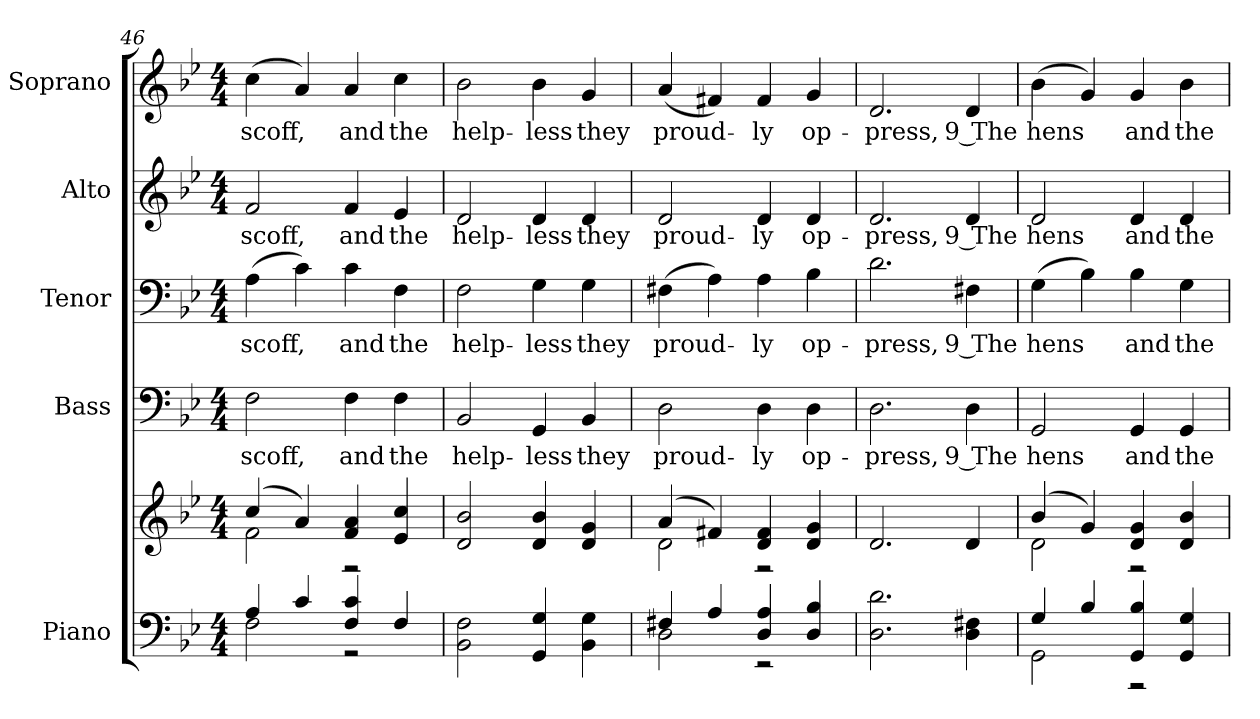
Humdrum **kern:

**kern	**kern	**kern	**text	**kern	**text	**kern	**text	**kern	**text
*part5	*part5	*part4	*part4	*part3	*part3	*part2	*part2	*part1	*part1
*staff6	*staff5	*staff4	*staff4	*staff3	*staff3	*staff2	*staff2	*staff1	*staff1
*I"Piano	*	*I"Bass	*	*I"Tenor	*	*I"Alto	*	*I"Soprano	*
*I'Pno.	*	*I'B.	*	*I'T.	*	*I'A.	*	*I'S.	*
*clefF4	*clefG2	*clefF4	*	*clefF4	*	*clefG2	*	*clefG2	*
*k[b-e-]	*k[b-e-]	*k[b-e-]	*	*k[b-e-]	*	*k[b-e-]	*	*k[b-e-]	*
*B-:	*B-:	*B-:	*	*B-:	*	*B-:	*	*B-:	*
*M4/4	*M4/4	*M4/4	*	*M4/4	*	*M4/4	*	*M4/4	*
=46	=46	=46	=46	=46	=46	=46	=46	=46	=46
*^	*^	*	*	*	*	*	*	*	*
!	!	!	!	!	!LO:LY:b:color=#000000	!	!	!	!	!	!
!	!	!	!	!	!	!	!LO:LY:b:color=#000000	!	!	!	!
!	!	!	!	!	!	!	!	!	!LO:LY:b:color=#000000	!	!
!	!	!	!	!	!	!	!	!	!	!	!LO:LY:b:color=#000000
4Ai/	2Fi\	(4cci/	2fi\	2Fi\	scoff,	(4Ai\	scoff,	2fi/	scoff,	(4cci\	scoff,
4ci/	.	4ai/)	.	.	.	4ci\)	.	.	.	4ai/)	.
!	!	!	!	!	!LO:LY:b:color=#000000	!	!	!	!	!	!
!	!	!	!	!	!	!	!LO:LY:b:color=#000000	!	!	!	!
!	!	!	!	!	!	!	!	!	!LO:LY:b:color=#000000	!	!
!	!	!	!	!	!	!	!	!	!	!	!LO:LY:b:color=#000000
4Fi/ 4ci	2r	4fi/ 4ai	2r	4Fi\	and	4ci\	and	4fi/	and	4ai/	and
!	!	!	!	!	!LO:LY:b:color=#000000	!	!	!	!	!	!
!	!	!	!	!	!	!	!LO:LY:b:color=#000000	!	!	!	!
!	!	!	!	!	!	!	!	!	!LO:LY:b:color=#000000	!	!
!	!	!	!	!	!	!	!	!	!	!	!LO:LY:b:color=#000000
4Fi/	.	4e-i/ 4cci	.	4Fi\	the	4Fi\	the	4e-i/	the	4cci\	the
*v	*v	*	*	*	*	*	*	*	*	*	*
*	*v	*v	*	*	*	*	*	*	*	*
=47	=47	=47	=47	=47	=47	=47	=47	=47	=47
!	!	!	!LO:LY:b:color=#000000	!	!	!	!	!	!
!	!	!	!	!	!LO:LY:b:color=#000000	!	!	!	!
!	!	!	!	!	!	!	!LO:LY:b:color=#000000	!	!
!	!	!	!	!	!	!	!	!	!LO:LY:b:color=#000000
2BB-i\ 2Fi	2di/ 2b-i	2BB-i/	help-	2Fi\	help-	2di/	help-	2b-i\	help-
!	!	!	!LO:LY:b:color=#000000	!	!	!	!	!	!
!	!	!	!	!	!LO:LY:b:color=#000000	!	!	!	!
!	!	!	!	!	!	!	!LO:LY:b:color=#000000	!	!
!	!	!	!	!	!	!	!	!	!LO:LY:b:color=#000000
4GGi/ 4Gi	4di/ 4b-i	4GGi/	-less	4Gi\	-less	4di/	-less	4b-i\	-less
!	!	!	!LO:LY:b:color=#000000	!	!	!	!	!	!
!	!	!	!	!	!LO:LY:b:color=#000000	!	!	!	!
!	!	!	!	!	!	!	!LO:LY:b:color=#000000	!	!
!	!	!	!	!	!	!	!	!	!LO:LY:b:color=#000000
4BB-i\ 4Gi	4di/ 4gi	4BB-i/	they	4Gi\	they	4di/	they	4gi/	they
=48	=48	=48	=48	=48	=48	=48	=48	=48	=48
*^	*^	*	*	*	*	*	*	*	*
!	!	!	!	!	!LO:LY:b:color=#000000	!	!	!	!	!	!
!	!	!	!	!	!	!	!LO:LY:b:color=#000000	!	!	!	!
!	!	!	!	!	!	!	!	!	!LO:LY:b:color=#000000	!	!
!	!	!	!	!	!	!	!	!	!	!	!LO:LY:b:color=#000000
4F#Xi/	2Di\	(4ai/	2di\	2Di\	proud-	(4F#Xi\	proud-	2di/	proud-	(4ai/	proud-
4Ai/	.	4f#Xi/)	.	.	.	4Ai\)	.	.	.	4f#Xi/)	.
!	!	!	!	!	!LO:LY:b:color=#000000	!	!	!	!	!	!
!	!	!	!	!	!	!	!LO:LY:b:color=#000000	!	!	!	!
!	!	!	!	!	!	!	!	!	!LO:LY:b:color=#000000	!	!
!	!	!	!	!	!	!	!	!	!	!	!LO:LY:b:color=#000000
4Di/ 4Ai	2r	4di/ 4f#i	2r	4Di\	-ly	4Ai\	-ly	4di/	-ly	4f#i/	-ly
!	!	!	!	!	!LO:LY:b:color=#000000	!	!	!	!	!	!
!	!	!	!	!	!	!	!LO:LY:b:color=#000000	!	!	!	!
!	!	!	!	!	!	!	!	!	!LO:LY:b:color=#000000	!	!
!	!	!	!	!	!	!	!	!	!	!	!LO:LY:b:color=#000000
4Di/ 4B-i	.	4di/ 4gi	.	4Di\	op-	4B-i\	op-	4di/	op-	4gi/	op-
*v	*v	*	*	*	*	*	*	*	*	*	*
*	*v	*v	*	*	*	*	*	*	*	*
!!LO:PB:g=z
=49	=49	=49	=49	=49	=49	=49	=49	=49	=49
!	!	!	!LO:LY:b:color=#000000	!	!	!	!	!	!
!	!	!	!	!	!LO:LY:b:color=#000000	!	!	!	!
!	!	!	!	!	!	!	!LO:LY:b:color=#000000	!	!
!	!	!	!	!	!	!	!	!	!LO:LY:b:color=#000000
2.Di\ 2.di	2.di/	2.Di\	-press,	2.di\	-press,	2.di/	-press,	2.di/	-press,
!	!	!	!LO:LY:b:color=#000000	!	!	!	!	!	!
!	!	!	!	!	!LO:LY:b:color=#000000	!	!	!	!
!	!	!	!	!	!	!	!LO:LY:b:color=#000000	!	!
!	!	!	!	!	!	!	!	!	!LO:LY:b:color=#000000
4Di\ 4F#Xi	4di/	4Di\	9 The	4F#Xi\	9 The	4di/	9 The	4di/	9 The
=50	=50	=50	=50	=50	=50	=50	=50	=50	=50
*^	*^	*	*	*	*	*	*	*	*
!	!	!	!	!	!LO:LY:b:color=#000000	!	!	!	!	!	!
!	!	!	!	!	!	!	!LO:LY:b:color=#000000	!	!	!	!
!	!	!	!	!	!	!	!	!	!LO:LY:b:color=#000000	!	!
!	!	!	!	!	!	!	!	!	!	!	!LO:LY:b:color=#000000
4Gi/	2GGi\	(4b-i/	2di\	2GGi/	hens	(4Gi\	hens	2di/	hens	(4b-i\	hens
4B-i/	.	4gi/)	.	.	.	4B-i\)	.	.	.	4gi/)	.
!	!	!	!	!	!LO:LY:b:color=#000000	!	!	!	!	!	!
!	!	!	!	!	!	!	!LO:LY:b:color=#000000	!	!	!	!
!	!	!	!	!	!	!	!	!	!LO:LY:b:color=#000000	!	!
!	!	!	!	!	!	!	!	!	!	!	!LO:LY:b:color=#000000
4GGi/ 4B-i	2r	4di/ 4gi	2r	4GGi/	and	4B-i\	and	4di/	and	4gi/	and
!	!	!	!	!	!LO:LY:b:color=#000000	!	!	!	!	!	!
!	!	!	!	!	!	!	!LO:LY:b:color=#000000	!	!	!	!
!	!	!	!	!	!	!	!	!	!LO:LY:b:color=#000000	!	!
!	!	!	!	!	!	!	!	!	!	!	!LO:LY:b:color=#000000
4GGi/ 4Gi	.	4di/ 4b-i	.	4GGi/	the	4Gi\	the	4di/	the	4b-i\	the
*v	*v	*	*	*	*	*	*	*	*	*	*
*	*v	*v	*	*	*	*	*	*	*	*
=	=	=	=	=	=	=	=	=	=
*-	*-	*-	*-	*-	*-	*-	*-	*-	*-
